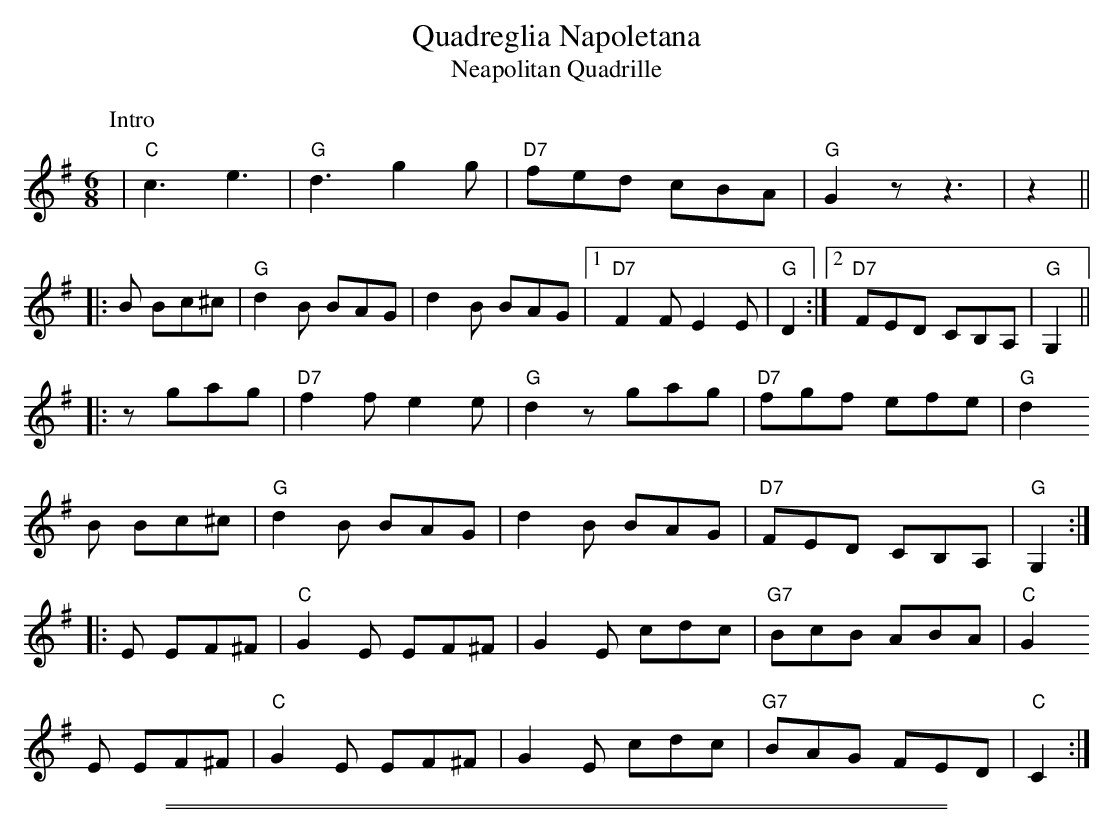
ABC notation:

X:1
T: Quadreglia Napoletana
T: Neapolitan Quadrille
M: 6/8
L: 1/8
K: G
P: Intro
| "C"c3 e3 | "G"d3 g2g | "D7"fed cBA | "G"G2z z3 | z2 ||
|: B Bc^c | "G"d2B BAG | d2B BAG |1 "D7"F2F E2E | "G"D2 :|2 "D7"FED CB,A, | "G"G,2 ||
|: z gag | "D7"f2f e2e | "G"d2z gag | "D7"fgf efe | "G"d2
B Bc^c | "G"d2B BAG | d2B BAG | "D7"FED CB,A, | "G"G,2 :|
|: E EF^F | "C"G2E EF^F | G2E cdc | "G7"BcB ABA | "C"G2
E EF^F | "C"G2E EF^F | G2E cdc | "G7"BAG FED | "C"C2 :|
